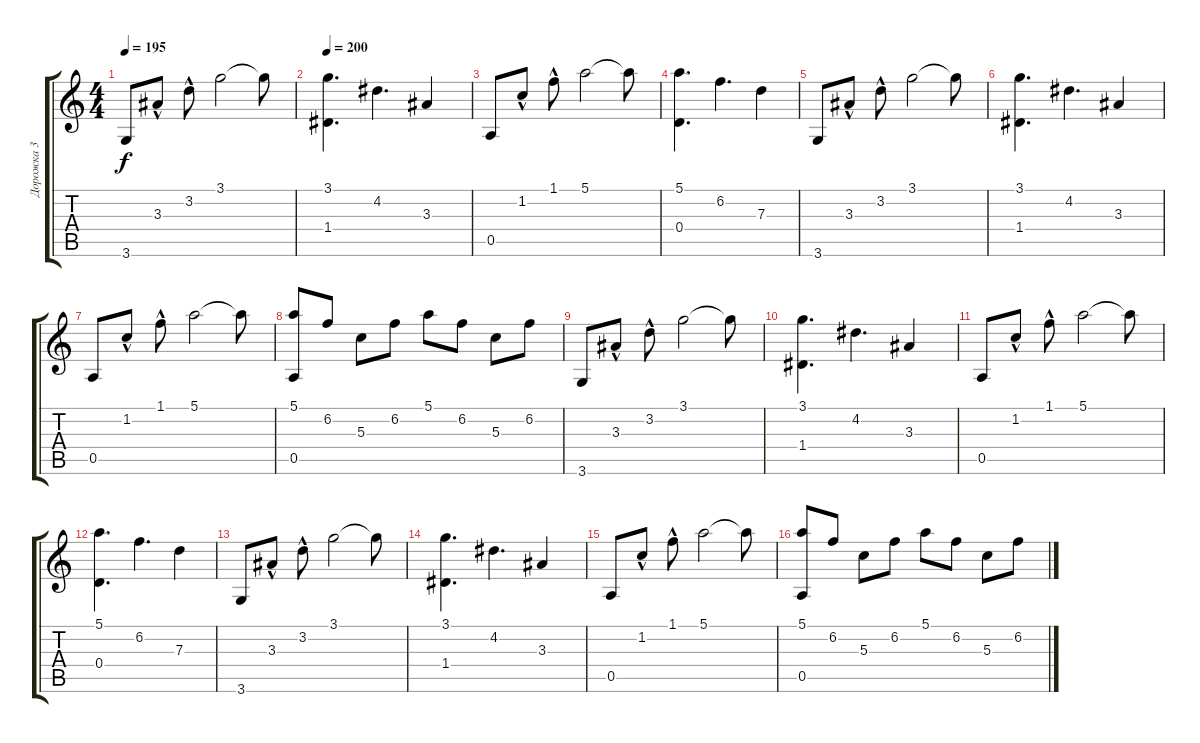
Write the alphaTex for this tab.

\track ("Дорожка 3" "Дорожка 3") {instrument acousticguitarsteel}
\staff {score tabs}
\tuning (E4 B3 G3 D3 A2 E2) {hide}
\ts (4 4)
\tempo 195
\clef g2
\ks c
3.6.8{dy f instrument acousticguitarsteel} 3.3{hac}.8 3.2{hac}.8 3.1.2 3.1{t}.8 |
\tempo 200
(3.1 1.4).4{d} 4.2.4{d} 3.3.4 |
0.5.8 1.2{hac}.8 1.1{hac}.8 5.1.2 5.1{t}.8 |
(5.1 0.4).4{d} 6.2.4{d} 7.3.4 |
3.6.8 3.3{hac}.8 3.2{hac}.8 3.1.2 3.1{t}.8 |
(3.1 1.4).4{d} 4.2.4{d} 3.3.4 |
0.5.8 1.2{hac}.8 1.1{hac}.8 5.1.2 5.1{t}.8 |
(5.1 0.5).8 6.2.8 5.3.8 6.2.8 5.1.8 6.2.8 5.3.8 6.2.8 |
3.6.8 3.3{hac}.8 3.2{hac}.8 3.1.2 3.1{t}.8 |
(3.1 1.4).4{d} 4.2.4{d} 3.3.4 |
0.5.8 1.2{hac}.8 1.1{hac}.8 5.1.2 5.1{t}.8 |
(5.1 0.4).4{d} 6.2.4{d} 7.3.4 |
3.6.8 3.3{hac}.8 3.2{hac}.8 3.1.2 3.1{t}.8 |
(3.1 1.4).4{d} 4.2.4{d} 3.3.4 |
0.5.8 1.2{hac}.8 1.1{hac}.8 5.1.2 5.1{t}.8 |
(5.1 0.5).8 6.2.8 5.3.8 6.2.8 5.1.8 6.2.8 5.3.8 6.2.8
